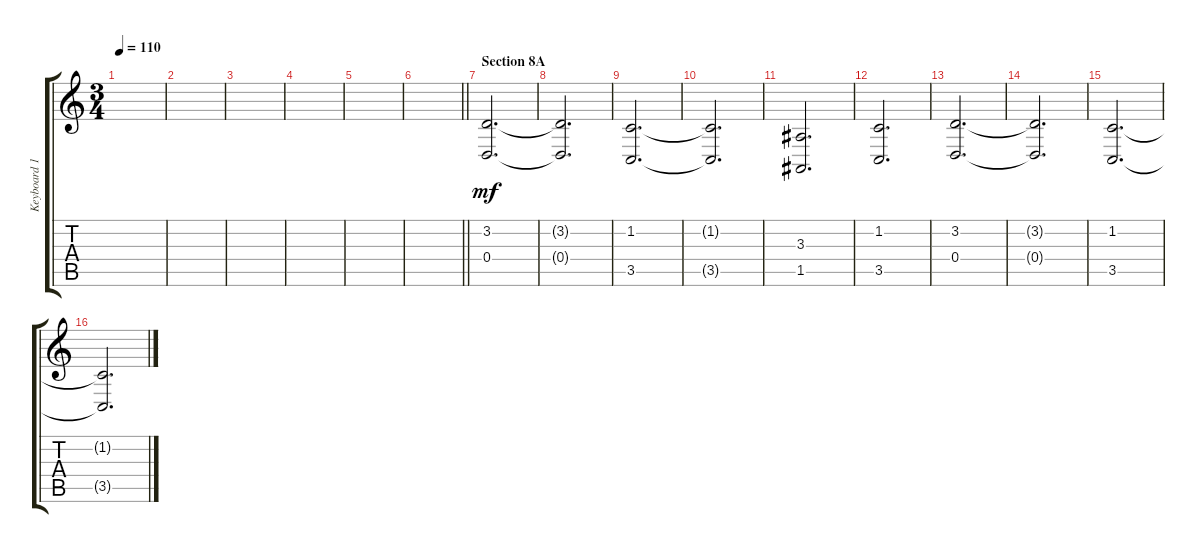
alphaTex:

\track ("Keyboard 1" "Keyboard 1") {instrument stringensemble1}
\staff {score tabs}
\tuning (E4 B3 G3 D3 A2 E2) {hide}
\ts (3 4)
\tempo 110
\clef g2
\ks c
|
|
|
|
|
\barLineRight lightlight
|
\section ("" "Section 8A")
(3.2 0.4).2{d dy mf} |
(3.2{t} 0.4{t}).2{d} |
(1.2 3.5).2{d} |
(1.2{t} 3.5{t}).2{d} |
(3.3 1.5).2{d} |
(1.2 3.5).2{d} |
(3.2 0.4).2{d} |
(3.2{t} 0.4{t}).2{d} |
(1.2 3.5).2{d} |
(1.2{t} 3.5{t}).2{d}
